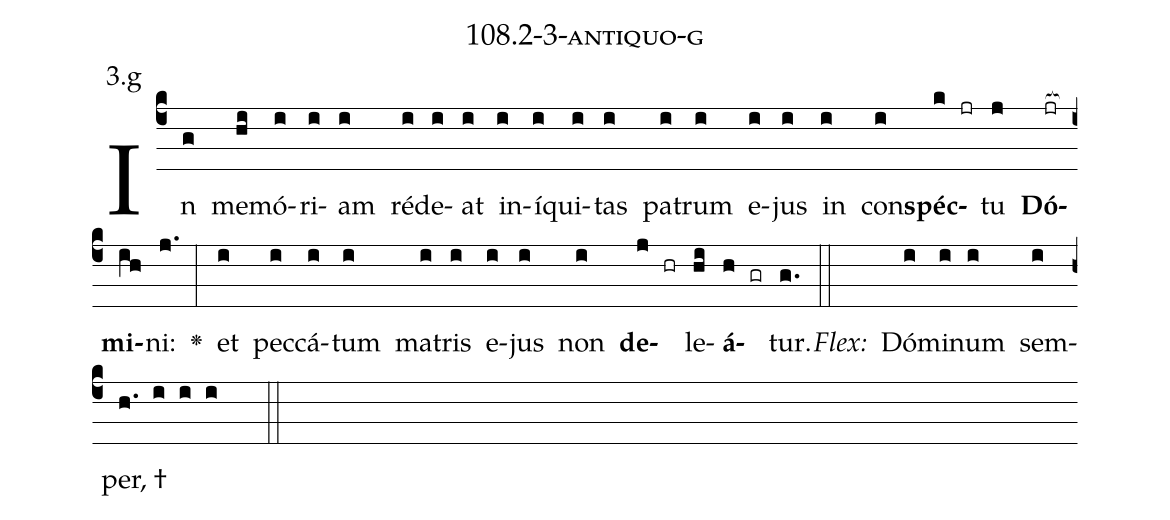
name: 108.2-3-antiquo-g;
annotation: 3.g;
%%
(c4)In(g) me(hi)mó(i)ri(i)am(i) réd(i)e(i)at(i) in(i)í(i)qui(i)tas(i) pa(i)trum(i) e(i)jus(i) in(i) con(i)<b>spéc</b>(k jr)tu(j) <b>Dó</b>(jr[ocb:1{])<b>mi</b>(ih[ocb:0}])ni:(j.) <v>\greheightstar</v>(:) et(i) pec(i)cá(i)tum(i) ma(i)tris(i) e(i)jus(i) non(i) <b>de</b>(j hr)le(hi)<b>á</b>(h gr)tur.(g.) (::)
<i>Flex:</i>()  Dó(i)mi(i)num(i) sem(i)per, †(h. i i i  ::)

%E(i) u(i) o(j) u(hi) a(h) e.(g.) (::)
